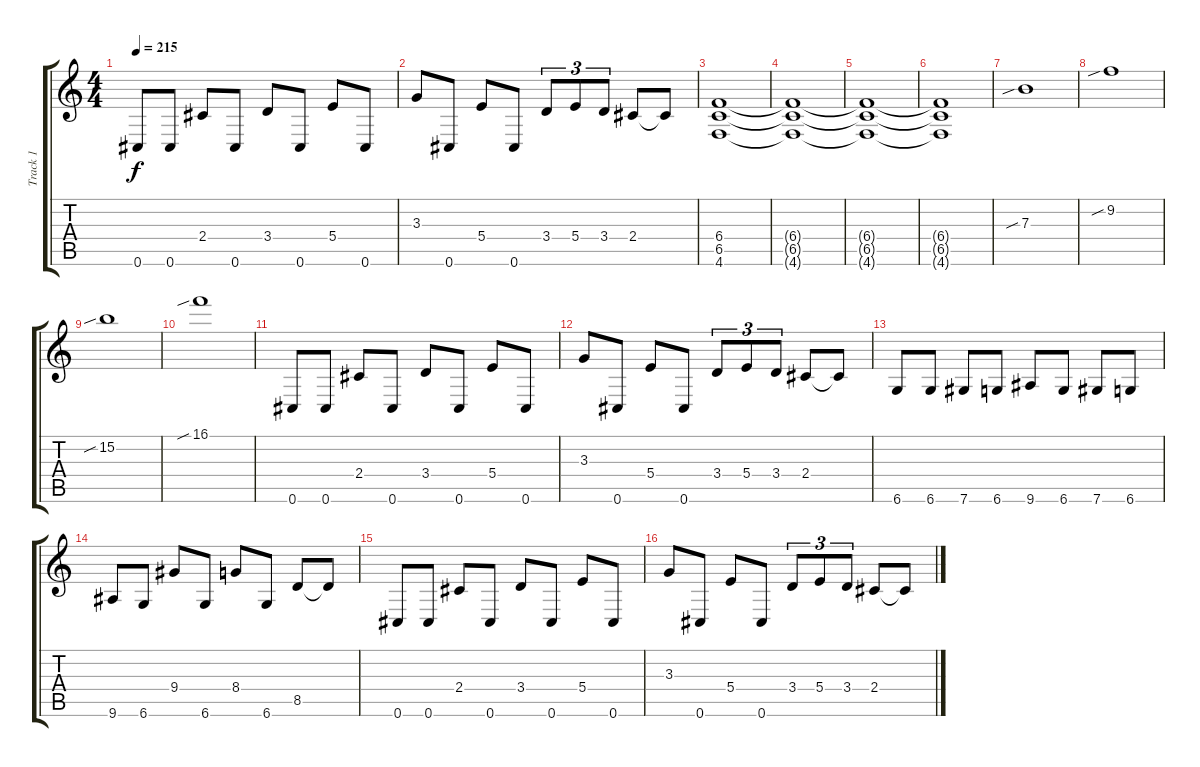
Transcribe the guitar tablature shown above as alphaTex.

\track ("Track 1" "Track 1") {instrument electricguitarclean}
\staff {score tabs}
\tuning (Db4 Ab3 E3 B2 Gb2 Db2) {hide}
\ts (4 4)
\tempo 215
\clef g2
\ks c
0.6.8{dy f instrument distortionguitar} 0.6.8 2.4.8 0.6.8 3.4.8 0.6.8 5.4.8 0.6.8 |
3.3.8 0.6.8 5.4.8 0.6.8 3.4.8{tu (3 2)} 5.4.8{tu (3 2)} 3.4.8{tu (3 2)} 2.4.8 2.4{t}.8 |
(6.4 6.5 4.6).1 |
(6.4{t} 6.5{t} 4.6{t}).1 |
(6.4{t} 6.5{t} 4.6{t}).1 |
(6.4{t} 6.5{t} 4.6{t}).1 |
7.3{sib}.1 |
9.2{sib}.1 |
15.2{sib}.1 |
16.1{sib}.1 |
0.6.8{instrument distortionguitar} 0.6.8 2.4.8 0.6.8 3.4.8 0.6.8 5.4.8 0.6.8 |
3.3.8 0.6.8 5.4.8 0.6.8 3.4.8{tu (3 2)} 5.4.8{tu (3 2)} 3.4.8{tu (3 2)} 2.4.8 2.4{t}.8 |
6.6.8 6.6.8 7.6.8 6.6.8 9.6.8 6.6.8 7.6.8 6.6.8 |
9.6.8 6.6.8 9.4.8 6.6.8 8.4.8 6.6.8 8.5.8 8.5{t}.8 |
0.6.8 0.6.8 2.4.8 0.6.8 3.4.8 0.6.8 5.4.8 0.6.8 |
3.3.8 0.6.8 5.4.8 0.6.8 3.4.8{tu (3 2)} 5.4.8{tu (3 2)} 3.4.8{tu (3 2)} 2.4.8 2.4{t}.8
